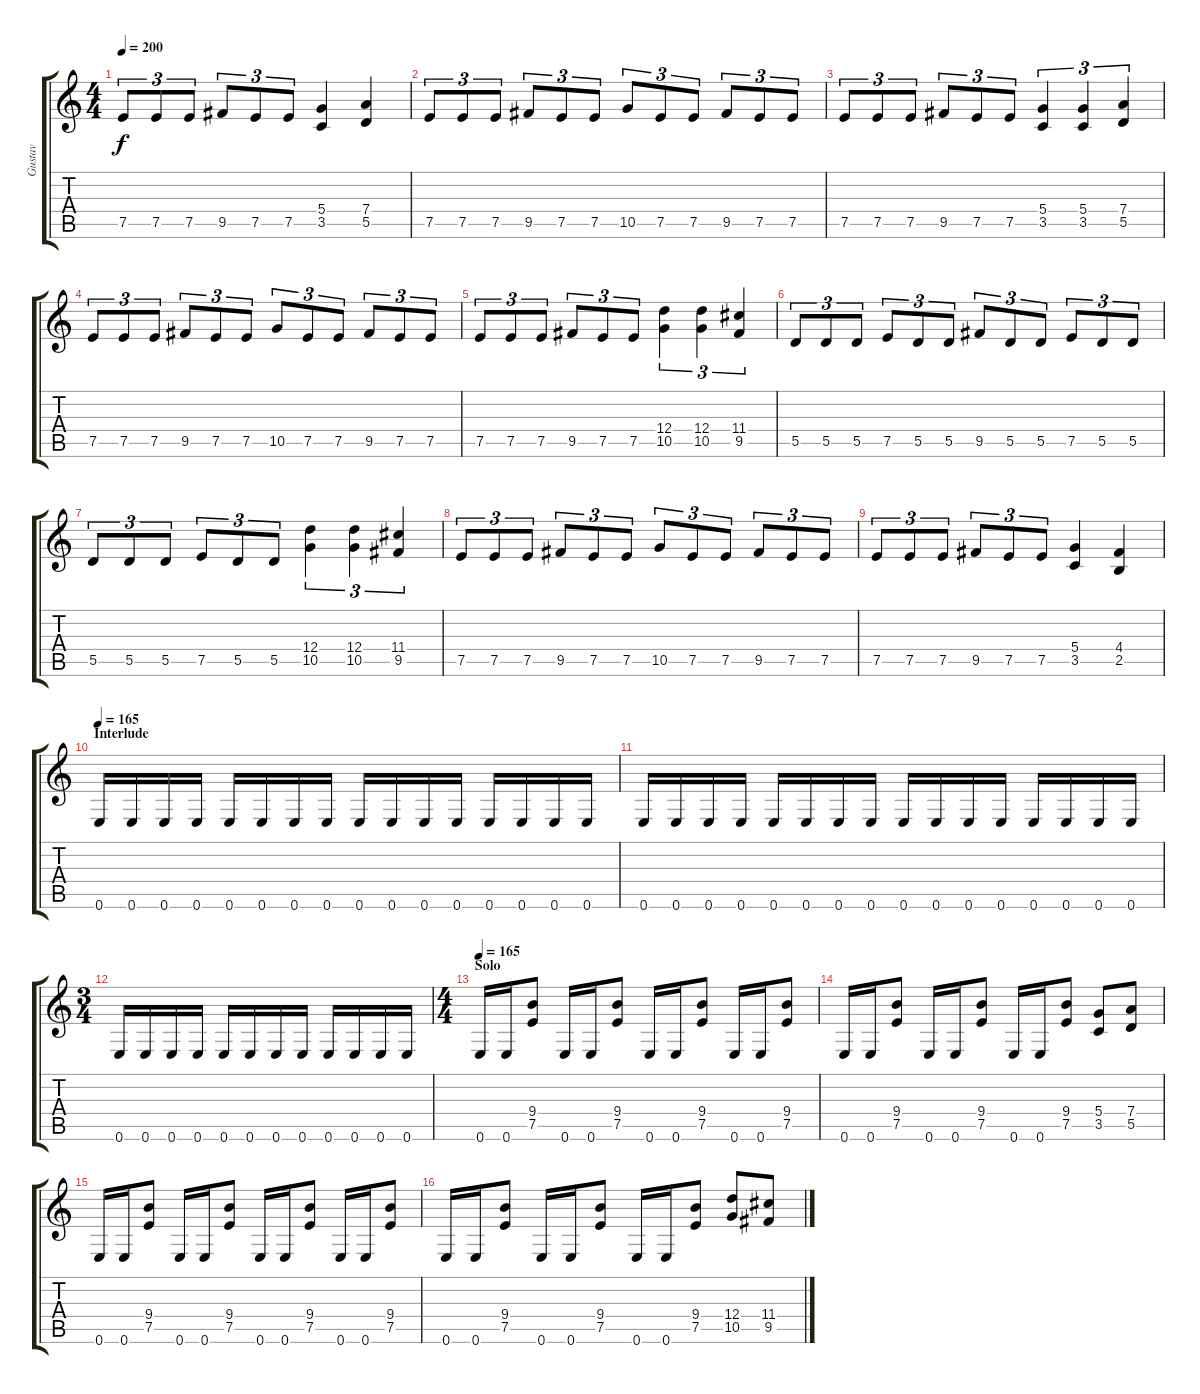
\track ("Gustav" "Gustav") {instrument overdrivenguitar}
\staff {score tabs}
\tuning (E4 B3 G3 D3 A2 E2) {hide}
\ts (4 4)
\tempo 200
\clef g2
\ks c
7.5.8{tu (3 2) dy f} 7.5.8{tu (3 2)} 7.5.8{tu (3 2)} 9.5.8{tu (3 2)} 7.5.8{tu (3 2)} 7.5.8{tu (3 2)} (5.4 3.5).4 (7.4 5.5).4 |
7.5.8{tu (3 2)} 7.5.8{tu (3 2)} 7.5.8{tu (3 2)} 9.5.8{tu (3 2)} 7.5.8{tu (3 2)} 7.5.8{tu (3 2)} 10.5.8{tu (3 2)} 7.5.8{tu (3 2)} 7.5.8{tu (3 2)} 9.5.8{tu (3 2)} 7.5.8{tu (3 2)} 7.5.8{tu (3 2)} |
7.5.8{tu (3 2)} 7.5.8{tu (3 2)} 7.5.8{tu (3 2)} 9.5.8{tu (3 2)} 7.5.8{tu (3 2)} 7.5.8{tu (3 2)} (5.4 3.5).4{tu (3 2)} (5.4 3.5).4{tu (3 2)} (7.4 5.5).4{tu (3 2)} |
7.5.8{tu (3 2)} 7.5.8{tu (3 2)} 7.5.8{tu (3 2)} 9.5.8{tu (3 2)} 7.5.8{tu (3 2)} 7.5.8{tu (3 2)} 10.5.8{tu (3 2)} 7.5.8{tu (3 2)} 7.5.8{tu (3 2)} 9.5.8{tu (3 2)} 7.5.8{tu (3 2)} 7.5.8{tu (3 2)} |
7.5.8{tu (3 2)} 7.5.8{tu (3 2)} 7.5.8{tu (3 2)} 9.5.8{tu (3 2)} 7.5.8{tu (3 2)} 7.5.8{tu (3 2)} (12.4 10.5).4{tu (3 2)} (12.4 10.5).4{tu (3 2)} (11.4 9.5).4{tu (3 2)} |
5.5.8{tu (3 2)} 5.5.8{tu (3 2)} 5.5.8{tu (3 2)} 7.5.8{tu (3 2)} 5.5.8{tu (3 2)} 5.5.8{tu (3 2)} 9.5.8{tu (3 2)} 5.5.8{tu (3 2)} 5.5.8{tu (3 2)} 7.5.8{tu (3 2)} 5.5.8{tu (3 2)} 5.5.8{tu (3 2)} |
5.5.8{tu (3 2)} 5.5.8{tu (3 2)} 5.5.8{tu (3 2)} 7.5.8{tu (3 2)} 5.5.8{tu (3 2)} 5.5.8{tu (3 2)} (12.4 10.5).4{tu (3 2)} (12.4 10.5).4{tu (3 2)} (11.4 9.5).4{tu (3 2)} |
7.5.8{tu (3 2)} 7.5.8{tu (3 2)} 7.5.8{tu (3 2)} 9.5.8{tu (3 2)} 7.5.8{tu (3 2)} 7.5.8{tu (3 2)} 10.5.8{tu (3 2)} 7.5.8{tu (3 2)} 7.5.8{tu (3 2)} 9.5.8{tu (3 2)} 7.5.8{tu (3 2)} 7.5.8{tu (3 2)} |
7.5.8{tu (3 2)} 7.5.8{tu (3 2)} 7.5.8{tu (3 2)} 9.5.8{tu (3 2)} 7.5.8{tu (3 2)} 7.5.8{tu (3 2)} (5.4 3.5).4 (4.4 2.5).4 |
\section ("" "Interlude")
\tempo 165
0.6.16 0.6.16 0.6.16 0.6.16 0.6.16 0.6.16 0.6.16 0.6.16 0.6.16 0.6.16 0.6.16 0.6.16 0.6.16 0.6.16 0.6.16 0.6.16 |
0.6.16 0.6.16 0.6.16 0.6.16 0.6.16 0.6.16 0.6.16 0.6.16 0.6.16 0.6.16 0.6.16 0.6.16 0.6.16 0.6.16 0.6.16 0.6.16 |
\ts (3 4)
0.6.16 0.6.16 0.6.16 0.6.16 0.6.16 0.6.16 0.6.16 0.6.16 0.6.16 0.6.16 0.6.16 0.6.16 |
\ts (4 4)
\section ("" "Solo")
\tempo 165
0.6.16 0.6.16 (9.4 7.5).8 0.6.16 0.6.16 (9.4 7.5).8 0.6.16 0.6.16 (9.4 7.5).8 0.6.16 0.6.16 (9.4 7.5).8 |
0.6.16 0.6.16 (9.4 7.5).8 0.6.16 0.6.16 (9.4 7.5).8 0.6.16 0.6.16 (9.4 7.5).8 (5.4 3.5).8 (7.4 5.5).8 |
0.6.16 0.6.16 (9.4 7.5).8 0.6.16 0.6.16 (9.4 7.5).8 0.6.16 0.6.16 (9.4 7.5).8 0.6.16 0.6.16 (9.4 7.5).8 |
0.6.16 0.6.16 (9.4 7.5).8 0.6.16 0.6.16 (9.4 7.5).8 0.6.16 0.6.16 (9.4 7.5).8 (12.4 10.5).8 (11.4 9.5).8
